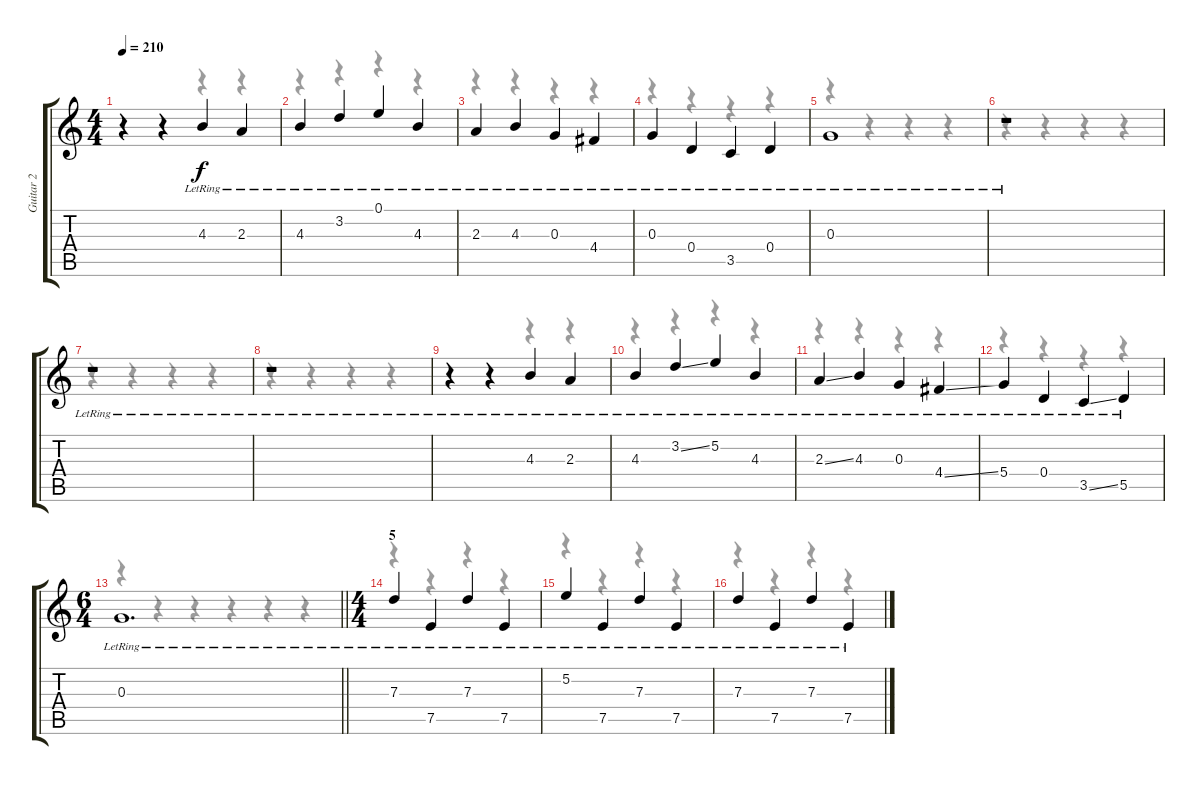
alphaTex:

\track ("Guitar 2" "Guitar 2") {instrument electricguitarjazz}
\staff {score tabs}
\tuning (E4 B3 G3 D3 A2 E2) {hide}
\voice
\ts (4 4)
\tempo 210
\clef g2
\ks c
r.4{dy f} r.4 4.3{lr}.4 2.3{lr}.4 |
4.3{lr}.4 3.2{lr}.4 0.1{lr}.4 4.3{lr}.4 |
2.3{lr}.4 4.3{lr}.4 0.3{lr}.4 4.4{lr}.4 |
0.3{lr}.4 0.4{lr}.4 3.5{lr}.4 0.4{lr}.4 |
0.3{lr}.1 |
r.1 |
r.1 |
r.1 |
r.4 r.4 4.3{lr}.4 2.3{lr}.4 |
4.3{lr}.4 3.2{ss lr}.4 5.2{lr}.4 4.3{lr}.4 |
2.3{ss lr}.4 4.3{lr}.4 0.3{lr}.4 4.4{ss lr}.4 |
5.4{lr}.4 0.4{lr}.4 3.5{ss lr}.4 5.5{lr}.4 |
\ts (6 4)
\barLineRight lightlight
0.3{lr}.1{d} |
\ts (4 4)
\section ("" "5")
7.3{lr}.4 7.5{lr}.4 7.3{lr}.4 7.5{lr}.4 |
5.2{lr}.4 7.5{lr}.4 7.3{lr}.4 7.5{lr}.4 |
7.3{lr}.4 7.5{lr}.4 7.3{lr}.4 7.5{lr}.4
\voice
\clef g2
\ottava regular
\simile none
\ks c
r.4{dy f} r.4 r.4 r.4 |
r.4 r.4 r.4 r.4 |
r.4 r.4 r.4 r.4 |
r.4 r.4 r.4 r.4 |
r.4 r.4 r.4 r.4 |
r.4 r.4 r.4 r.4 |
r.4 r.4 r.4 r.4 |
r.4 r.4 r.4 r.4 |
r.4 r.4 r.4 r.4 |
r.4 r.4 r.4 r.4 |
r.4 r.4 r.4 r.4 |
r.4 r.4 r.4 r.4 |
\barLineRight lightlight
r.4 r.4 r.4 r.4 r.4 r.4 |
r.4 r.4 r.4 r.4 |
r.4 r.4 r.4 r.4 |
r.4 r.4 r.4 r.4
